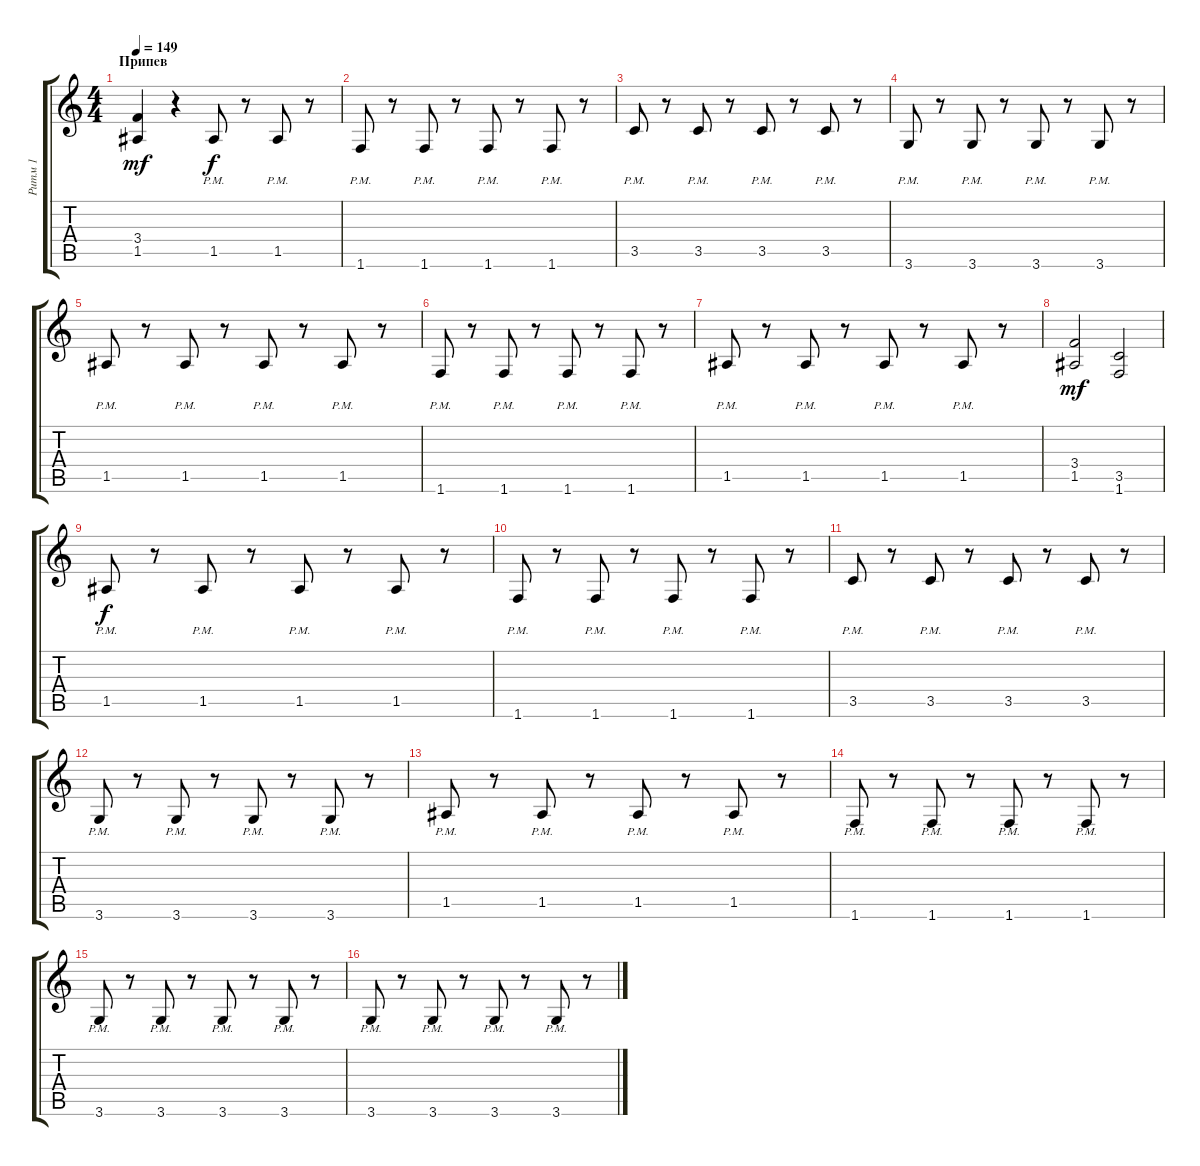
\track ("Ритм 1" "Ритм 1") {instrument distortionguitar}
\staff {score tabs}
\tuning (E4 B3 G3 D3 A2 E2) {hide}
\ts (4 4)
\section ("" "Припев")
\tempo 149
\clef g2
\ks c
(3.4 1.5).4{dy mf} r.4 1.5{pm}.8{dy f} r.8 1.5{pm}.8 r.8 |
1.6{pm}.8 r.8 1.6{pm}.8 r.8 1.6{pm}.8 r.8 1.6{pm}.8 r.8 |
3.5{pm}.8 r.8 3.5{pm}.8 r.8 3.5{pm}.8 r.8 3.5{pm}.8 r.8 |
3.6{pm}.8 r.8 3.6{pm}.8 r.8 3.6{pm}.8 r.8 3.6{pm}.8 r.8 |
1.5{pm}.8 r.8 1.5{pm}.8 r.8 1.5{pm}.8 r.8 1.5{pm}.8 r.8 |
1.6{pm}.8 r.8 1.6{pm}.8 r.8 1.6{pm}.8 r.8 1.6{pm}.8 r.8 |
1.5{pm}.8 r.8 1.5{pm}.8 r.8 1.5{pm}.8 r.8 1.5{pm}.8 r.8 |
(3.4 1.5).2{dy mf} (3.5 1.6).2 |
1.5{pm}.8{dy f} r.8 1.5{pm}.8 r.8 1.5{pm}.8 r.8 1.5{pm}.8 r.8 |
1.6{pm}.8 r.8 1.6{pm}.8 r.8 1.6{pm}.8 r.8 1.6{pm}.8 r.8 |
3.5{pm}.8 r.8 3.5{pm}.8 r.8 3.5{pm}.8 r.8 3.5{pm}.8 r.8 |
3.6{pm}.8 r.8 3.6{pm}.8 r.8 3.6{pm}.8 r.8 3.6{pm}.8 r.8 |
1.5{pm}.8 r.8 1.5{pm}.8 r.8 1.5{pm}.8 r.8 1.5{pm}.8 r.8 |
1.6{pm}.8 r.8 1.6{pm}.8 r.8 1.6{pm}.8 r.8 1.6{pm}.8 r.8 |
3.6{pm}.8 r.8 3.6{pm}.8 r.8 3.6{pm}.8 r.8 3.6{pm}.8 r.8 |
3.6{pm}.8 r.8 3.6{pm}.8 r.8 3.6{pm}.8 r.8 3.6{pm}.8 r.8
